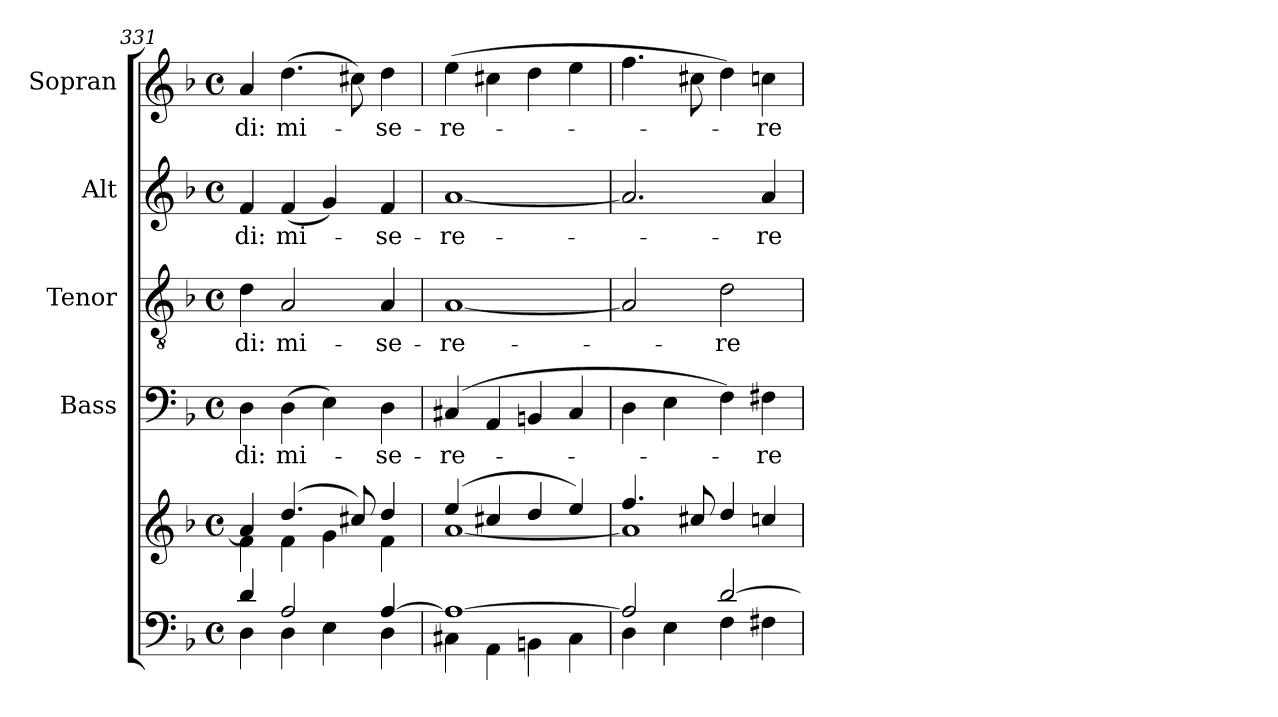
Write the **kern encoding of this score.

**kern	**kern	**kern	**text	**kern	**text	**kern	**text	**kern	**text
*part5	*part5	*part4	*part4	*part3	*part3	*part2	*part2	*part1	*part1
*staff6	*staff5	*staff4	*staff4	*staff3	*staff3	*staff2	*staff2	*staff1	*staff1
*	*	*I"Bass	*	*I"Tenor	*	*I"Alt	*	*I"Sopran	*
*	*	*I'B.	*	*I'T.	*	*I'A.	*	*I'S.	*
*clefF4	*clefG2	*clefF4	*	*clefGv2	*	*clefG2	*	*clefG2	*
*k[b-]	*k[b-]	*k[b-]	*	*k[b-]	*	*k[b-]	*	*k[b-]	*
*F:	*F:	*F:	*	*F:	*	*F:	*	*F:	*
*M4/4	*M4/4	*M4/4	*	*M4/4	*	*M4/4	*	*M4/4	*
*met(c)	*met(c)	*met(c)	*	*met(c)	*	*met(c)	*	*met(c)	*
=331	=331	=331	=331	=331	=331	=331	=331	=331	=331
*^	*^	*	*	*	*	*	*	*	*
!	!	!	!	!	!LO:LY:b	!	!LO:LY:b	!	!LO:LY:b	!	!LO:LY:b
4d/	4D\	4a/]	4f\	4D\	-di:	4d\	-di:	4f/	-di:	4a/	-di:
!	!	!	!	!	!LO:LY:b	!	!LO:LY:b	!	!LO:LY:b	!	!LO:LY:b
2A/	4D\	(4.dd/	4f\	(>4D\	mi-	2A/	mi-	(<4f/	mi-	(>4.dd\	mi-
.	4E\	.	4g\	4E\)	.	.	.	4g/)	.	.	.
.	.	8cc#X/)	.	.	.	.	.	.	.	8cc#X\)	.
!	!	!	!	!	!LO:LY:b	!	!LO:LY:b	!	!LO:LY:b	!	!LO:LY:b
[>4A/	4D\	4dd/	4f\	4D\	-se-	4A/	-se-	4f/	-se-	4dd\	-se-
!!LO:LB:g=z
=332	=332	=332	=332	=332	=332	=332	=332	=332	=332	=332	=332
!	!	!	!	!	!LO:LY:b	!	!LO:LY:b	!	!LO:LY:b	!	!LO:LY:b
1A_	4C#X\	(4ee/	[<1a	(4C#X/	-re-	[1A	-re-	[1a	-re-	(>4ee\	-re-
.	4AA\	4cc#X/	.	4AA/	.	.	.	.	.	4cc#X\	.
.	4BBn\	4dd/	.	4BBn/	.	.	.	.	.	4dd\	.
.	4C#\	4ee/)	.	4C#/	.	.	.	.	.	4ee\	.
=333	=333	=333	=333	=333	=333	=333	=333	=333	=333	=333	=333
2A/]	4D\	4.ff/	1a]	4D\	.	2A/]	.	2.a/]	.	4.ff\	.
.	4E\	.	.	4E\	.	.	.	.	.	.	.
.	.	8cc#X/	.	.	.	.	.	.	.	8cc#X\	.
!	!	!	!	!	!	!	!LO:LY:b	!	!	!	!
[>2d/	4F\	4dd/	.	4F\)	.	2d\	-re	.	.	4dd\)	.
!	!	!	!	!	!LO:LY:b	!	!	!	!LO:LY:b	!	!LO:LY:b
.	4F#X\	4ccn/	.	4F#X\	-re	.	.	4a/	-re	4ccn\	-re
*v	*v	*	*	*	*	*	*	*	*	*	*
*	*v	*v	*	*	*	*	*	*	*	*
=	=	=	=	=	=	=	=	=	=
*-	*-	*-	*-	*-	*-	*-	*-	*-	*-
